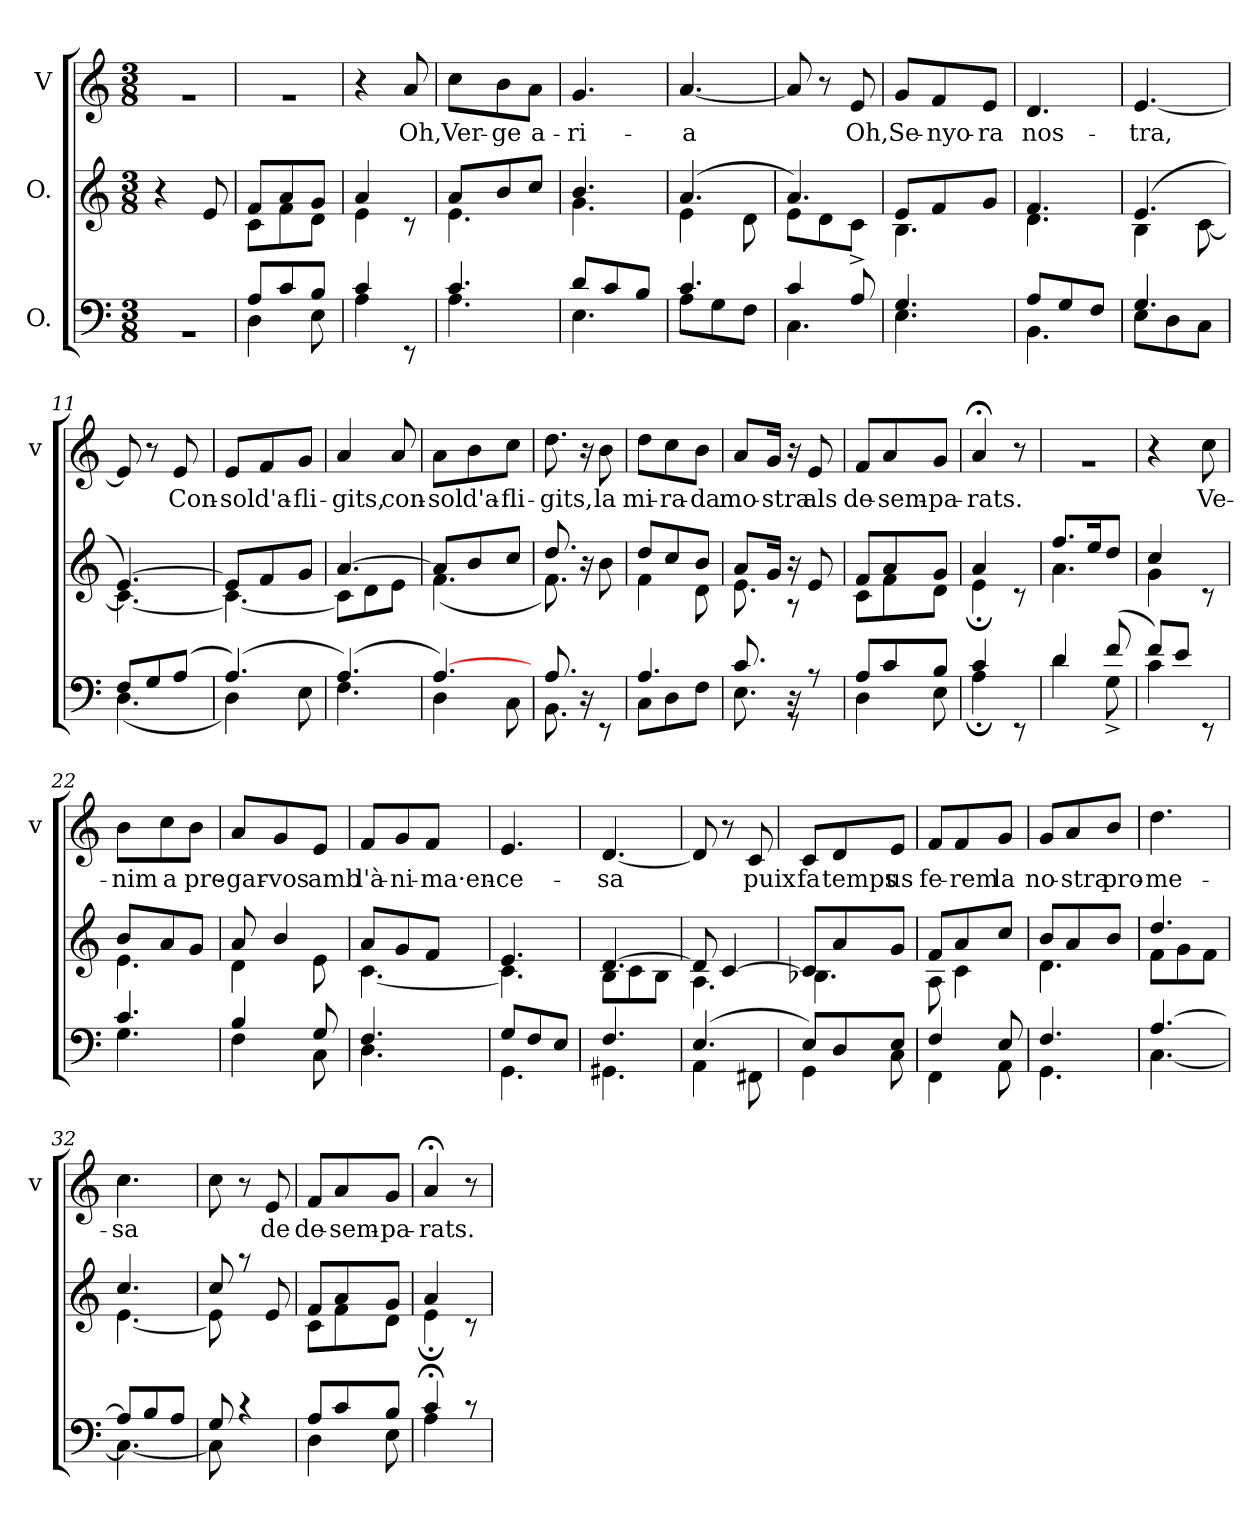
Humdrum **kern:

**kern	**kern	**kern	**text
*part3	*part2	*part1	*part1
*staff3	*staff2	*staff1	*staff1
*I"O.	*I"O.	*I"V	*
*	*	*I'v	*
*clefF4	*clefG2	*clefG2	*
*k[]	*k[]	*k[]	*
*C:	*C:	*C:	*
*M3/8	*M3/8	*M3/8	*
=1	=1	=1	=1
!LO:N:vis=1	!	!LO:N:vis=1	!
4.rC	4r	4.ra	.
.	8e/	.	.
=2	=2	=2	=2
*^	*^	*	*
!	!	!	!	!LO:N:vis=1	!
8A/L	4D\	8f/L	8c\L	4.ra	.
8c/	.	8a/	8f\	.	.
8B/J	8E\	8g/J	8d\J	.	.
=3	=3	=3	=3	=3	=3
4A\	4c/	4e\	4a/	4r	.
!	!	!	!	!	!LO:LY:b
8ryy	8rEE	8ryy	8rc	8a/	Oh,
=4	=4	=4	=4	=4	=4
!	!	!	!	!	!LO:LY:b
4.c/	4.A\	8a/L	4.e\	8cc\L	Ver-
!	!	!	!	!	!LO:LY:b
.	.	8b/	.	8b\	-ge
!	!	!	!	!	!LO:LY:b
.	.	8cc/J	.	8a\J	a-
=5	=5	=5	=5	=5	=5
!	!	!	!	!	!LO:LY:b
8d/L	4.E\	4.b/	4.g\	4.g/	-ri-
8c/	.	.	.	.	.
8B/J	.	.	.	.	.
=6	=6	=6	=6	=6	=6
!	!	!	!	!	!LO:LY:b
8A\L	4.c/	(4.a/	4e\	[<4.a/	-a
8G\	.	.	.	.	.
8F\J	.	.	8d\	.	.
=7	=7	=7	=7	=7	=7
4c/	4.C\	4.a/)	8e\L	8a/]	.
.	.	.	8d\	8r	.
!	!	!	!	!	!LO:LY:b
8A^>/	.	.	8c\J	8e/	Oh,
=8	=8	=8	=8	=8	=8
!	!	!	!	!	!LO:LY:b
4.G/	4.E\	8e/L	4.B\	8g/L	Se-
!	!	!	!	!	!LO:LY:b
.	.	8f/	.	8f/	-nyo-
!	!	!	!	!	!LO:LY:b
.	.	8g/J	.	8e/J	-ra
!!LO:LB:g=z
=9	=9	=9	=9	=9	=9
!	!	!	!	!	!LO:LY:b
8A/L	4.BB\	4.f/	4.d\	4.d/	nos-
8G/	.	.	.	.	.
8F/J	.	.	.	.	.
=10	=10	=10	=10	=10	=10
!	!	!	!	!	!LO:LY:b
8E\L	4.G/	(4.e/	4B\	[<4.e/	-tra,
8D\	.	.	.	.	.
8C\J	.	.	[<8c\	.	.
=11	=11	=11	=11	=11	=11
8F/L	(<4.D\	[>4.e/)	4.c\_	8e/]	.
8G/	.	.	.	8r	.
!	!	!	!	!	!LO:LY:b
(8A/J	.	.	.	8e/	Con-
=12	=12	=12	=12	=12	=12
!	!	!	!	!	!LO:LY:b
(4.A/)	4D\)	8e/L]	4.c\_	8e/L	-sol
!	!	!	!	!	!LO:LY:b
.	.	8f/	.	8f/	d'a-
!	!	!	!	!	!LO:LY:b
.	8E\	8g/J	.	8g/J	-fli-
=13	=13	=13	=13	=13	=13
!	!	!	!	!	!LO:LY:b
(4.A/)	4.F\	[>4.a/	8c\L]	4a/	-gits,
.	.	.	8d\	.	.
!	!	!	!	!	!LO:LY:b
.	.	.	8e\J	8a/	con-
=14	=14	=14	=14	=14	=14
!	!	!	!	!	!LO:LY:b
[>4.A/)	4D\	8a/L]	(<4.f\	8a\L	-sol
!	!	!	!	!	!LO:LY:b
.	.	8b/	.	8b\	d'a-
!	!	!	!	!	!LO:LY:b
.	8C\	8cc/J	.	8cc\J	-fli-
=15	=15	=15	=15	=15	=15
!	!	!	!	!	!LO:LY:b
8.BB\	8.A/	8.f\)	8.dd/	8.dd\	-gits,
8.ryy	16rC	8.ryy	16ra	16ra	.
!	!	!	!	!	!LO:LY:b
.	8rEE	.	8b\	8b\	la
=16	=16	=16	=16	=16	=16
!	!	!	!	!	!LO:LY:b
8C\L	4.A/	8dd/L	4f\	8dd\L	mi-
!	!	!	!	!	!LO:LY:b
8D\	.	8cc/	.	8cc\	-ra-
!	!	!	!	!	!LO:LY:b
8F\J	.	8b/J	8d\	8b\J	-da
!!LO:LB:g=z
=17	=17	=17	=17	=17	=17
!	!	!	!	!	!LO:LY:b
8.c/	8.E\	8a/L	8.e\	8a/L	mo-
!	!	!	!	!	!LO:LY:b
.	.	16g/Jk	.	16g/Jk	-stra
16rC	8rGG	16ra	8rA	16ra	.
!	!	!	!	!	!LO:LY:b
8rA	.	8e/	.	8e/	als
.	16ryy	.	16ryy	.	.
=18	=18	=18	=18	=18	=18
!	!	!	!	!	!LO:LY:b
8A/L	4D\	8f/L	8c\L	8f/L	de-
!	!	!	!	!	!LO:LY:b
8c/	.	8a/	8f\	8a/	-sem-
!	!	!	!	!	!LO:LY:b
8B/J	8E\	8g/J	8d\J	8g/J	-pa-
=19	=19	=19	=19	=19	=19
!	!	!	!	!	!LO:LY:b
4A\	4c;</	4e\	4a;</	4a;/	-rats.
8ryy	8rEE	8ryy	8rc	8r	.
=20	=20	=20	=20	=20	=20
!	!	!	!	!LO:N:vis=1	!
4d/	4d\	8.ff/L	4.a\	4.ra	.
.	.	16ee/k	.	.	.
(8f/	8G^<\	8dd/J	.	.	.
=21	=21	=21	=21	=21	=21
4c\	8f/L)	4g\	4cc/	4r	.
.	8e/J	.	.	.	.
!	!	!	!	!	!LO:LY:b
8ryy	8rEE	8ryy	8rc	8cc\	Ve-
=22	=22	=22	=22	=22	=22
!	!	!	!	!	!LO:LY:b
4.c/	4.G\	8b/L	4.e\	8b\L	-nim
!	!	!	!	!	!LO:LY:b
.	.	8a/	.	8cc\	a
!	!	!	!	!	!LO:LY:b
.	.	8g/J	.	8b\J	pre-
=23	=23	=23	=23	=23	=23
!	!	!	!	!	!LO:LY:b
4B/	4F\	8a/	4d\	8a/L	-gar-
!	!	!	!	!	!LO:LY:b
.	.	4b/	.	8g/	-vos
!	!	!	!	!	!LO:LY:b
8G/	8C\	.	8e\	8e/J	amb
=24	=24	=24	=24	=24	=24
!	!	!	!	!	!LO:LY:b
4.F/	4.D\	8a/L	[<4.c\	8f/L	l'à-
!	!	!	!	!	!LO:LY:b
.	.	8g/	.	8g/	-ni-
!	!	!	!	!	!LO:LY:b
.	.	8f/J	.	8f/J	-ma·en-
!!LO:LB:g=z
=25	=25	=25	=25	=25	=25
!	!	!	!	!	!LO:LY:b
8G/L	4.GG\	4.e/	4.c\]	4.e/	-ce-
8F/	.	.	.	.	.
8E/J	.	.	.	.	.
=26	=26	=26	=26	=26	=26
!	!	!	!	!	!LO:LY:b
4.F/	4.GG#X\	[>4.d/	8B\L	[<4.d/	-sa
.	.	.	8c\	.	.
.	.	.	8B\J	.	.
=27	=27	=27	=27	=27	=27
(4.E/	4AA\	8d/]	4.A\	8d/]	.
.	.	[>4c/	.	8r	.
!	!	!	!	!	!LO:LY:b
.	8FF#X\	.	.	8c/	puix
=28	=28	=28	=28	=28	=28
!	!	!	!	!	!LO:LY:b
8E/L)	4GG\	8c/L]	4.B-X\	8c/L	fa
!	!	!	!	!	!LO:LY:b
8D/	.	8a/	.	8d/	temps
!	!	!	!	!	!LO:LY:b
8E/J	8C\	8g/J	.	8e/J	us
=29	=29	=29	=29	=29	=29
!	!	!	!	!	!LO:LY:b
4F/	4FF\	8f/L	8A\	8f/L	fe-
!	!	!	!	!	!LO:LY:b
.	.	8a/	4c\	8f/	-rem
!	!	!	!	!	!LO:LY:b
8E/	8AA\	8cc/J	.	8g/J	la
=30	=30	=30	=30	=30	=30
!	!	!	!	!	!LO:LY:b
4.F/	4.GG\	8b/L	4.d\	8g/L	no-
!	!	!	!	!	!LO:LY:b
.	.	8a/	.	8a/	-stra
!	!	!	!	!	!LO:LY:b
.	.	8b/J	.	8b/J	pro-
=31	=31	=31	=31	=31	=31
!	!	!	!	!	!LO:LY:b
[>4.A/	[<4.C\	8f\L	4.dd/	4.dd\	-me-
.	.	8g\	.	.	.
.	.	8f\J	.	.	.
=32	=32	=32	=32	=32	=32
!	!	!	!	!	!LO:LY:b
8A/L]	4.C\_	4.cc/	[>4.e\	4.cc\	-sa
8B/	.	.	.	.	.
8A/J	.	.	.	.	.
!!LO:PB:g=z
=33	=33	=33	=33	=33	=33
8G/	8C\]	8cc/	8e\]	8cc\	.
4rc	4ryy	8raa	4ryy	8r	.
!	!	!	!	!	!LO:LY:b
.	.	8e/	.	8e/	de
=34	=34	=34	=34	=34	=34
!	!	!	!	!	!LO:LY:b
8A/L	4D\	8f/L	8c\L	8f/L	de-
!	!	!	!	!	!LO:LY:b
8c/	.	8a/	8f\	8a/	-sem-
!	!	!	!	!	!LO:LY:b
8B/J	8E\	8g/J	8d\J	8g/J	-pa-
=35	=35	=35	=35	=35	=35
!	!	!	!	!	!LO:LY:b
4c;</	4A\	4e\	4a;</	4a;/	-rats.
8rc	8ryy	8ryy	8rc	8r	.
*v	*v	*	*	*	*
*	*v	*v	*	*
=	=	=	=
*-	*-	*-	*-
